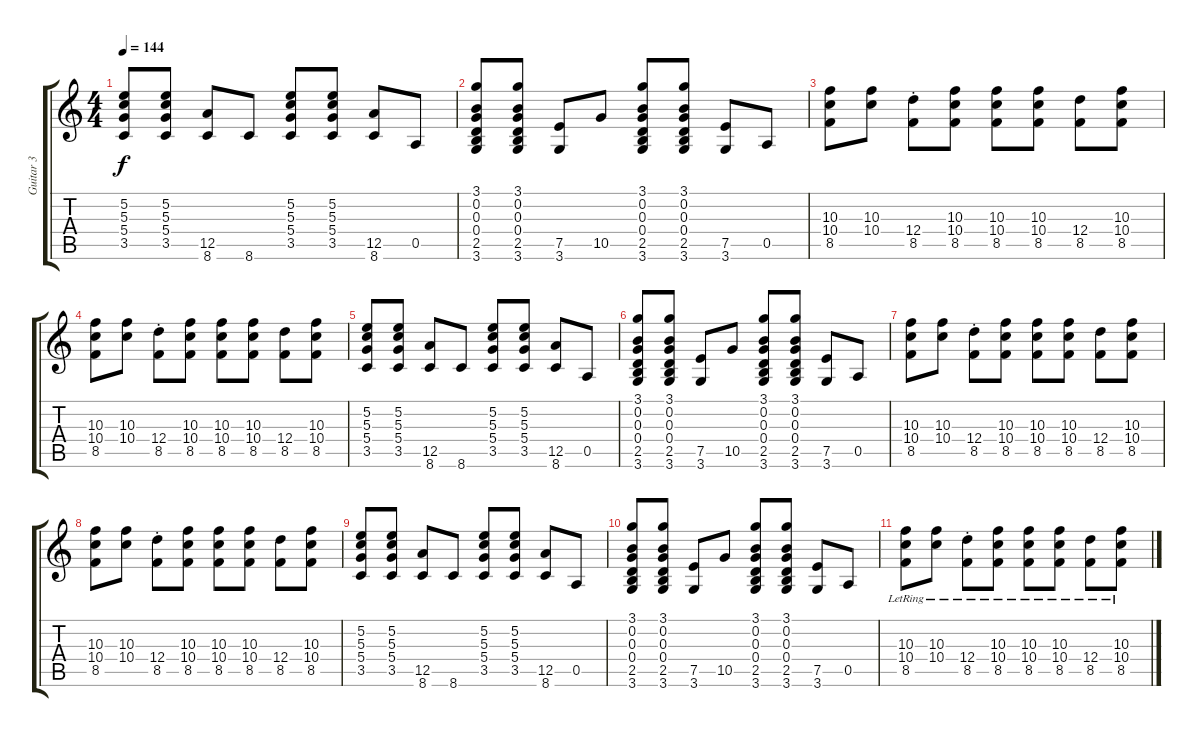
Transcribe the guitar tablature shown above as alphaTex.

\track ("Guitar 3" "Guitar 3") {instrument electricguitarclean}
\staff {score tabs}
\tuning (E4 B3 G3 D3 A2 E2) {hide}
\ts (4 4)
\tempo 144
\clef g2
\ks c
(5.2 5.3 5.4 3.5).8{dy f} (5.2 5.3 5.4 3.5).8 (12.5 8.6).8 8.6.8 (5.2 5.3 5.4 3.5).8 (5.2 5.3 5.4 3.5).8 (12.5 8.6).8 0.5.8 |
(3.1 0.2 0.3 0.4 2.5 3.6).8 (3.1 0.2 0.3 0.4 2.5 3.6).8 (7.5 3.6).8 10.5.8 (3.1 0.2 0.3 0.4 2.5 3.6).8 (3.1 0.2 0.3 0.4 2.5 3.6).8 (7.5 3.6).8 0.5.8 |
(10.3 10.4 8.5).8 (10.3 10.4).8 (12.4{st} 8.5{st}).8 (10.3 10.4 8.5).8 (10.3 10.4 8.5).8 (10.3 10.4 8.5).8 (12.4 8.5).8 (10.3 10.4 8.5).8 |
(10.3 10.4 8.5).8 (10.3 10.4).8 (12.4{st} 8.5{st}).8 (10.3 10.4 8.5).8 (10.3 10.4 8.5).8 (10.3 10.4 8.5).8 (12.4 8.5).8 (10.3 10.4 8.5).8 |
(5.2 5.3 5.4 3.5).8 (5.2 5.3 5.4 3.5).8 (12.5 8.6).8 8.6.8 (5.2 5.3 5.4 3.5).8 (5.2 5.3 5.4 3.5).8 (12.5 8.6).8 0.5.8 |
(3.1 0.2 0.3 0.4 2.5 3.6).8 (3.1 0.2 0.3 0.4 2.5 3.6).8 (7.5 3.6).8 10.5.8 (3.1 0.2 0.3 0.4 2.5 3.6).8 (3.1 0.2 0.3 0.4 2.5 3.6).8 (7.5 3.6).8 0.5.8 |
(10.3 10.4 8.5).8 (10.3 10.4).8 (12.4{st} 8.5{st}).8 (10.3 10.4 8.5).8 (10.3 10.4 8.5).8 (10.3 10.4 8.5).8 (12.4 8.5).8 (10.3 10.4 8.5).8 |
(10.3 10.4 8.5).8 (10.3 10.4).8 (12.4{st} 8.5{st}).8 (10.3 10.4 8.5).8 (10.3 10.4 8.5).8 (10.3 10.4 8.5).8 (12.4 8.5).8 (10.3 10.4 8.5).8 |
(5.2 5.3 5.4 3.5).8 (5.2 5.3 5.4 3.5).8 (12.5 8.6).8 8.6.8 (5.2 5.3 5.4 3.5).8 (5.2 5.3 5.4 3.5).8 (12.5 8.6).8 0.5.8 |
(3.1 0.2 0.3 0.4 2.5 3.6).8 (3.1 0.2 0.3 0.4 2.5 3.6).8 (7.5 3.6).8 10.5.8 (3.1 0.2 0.3 0.4 2.5 3.6).8 (3.1 0.2 0.3 0.4 2.5 3.6).8 (7.5 3.6).8 0.5.8 |
(10.3{lr} 10.4{lr} 8.5{lr}).8 (10.3{lr} 10.4{lr}).8 (12.4{st lr} 8.5{st lr}).8 (10.3{lr} 10.4{lr} 8.5{lr}).8 (10.3{lr} 10.4{lr} 8.5{lr}).8 (10.3{lr} 10.4{lr} 8.5{lr}).8 (12.4{lr} 8.5{lr}).8 (10.3{lr} 10.4{lr} 8.5{lr}).8
